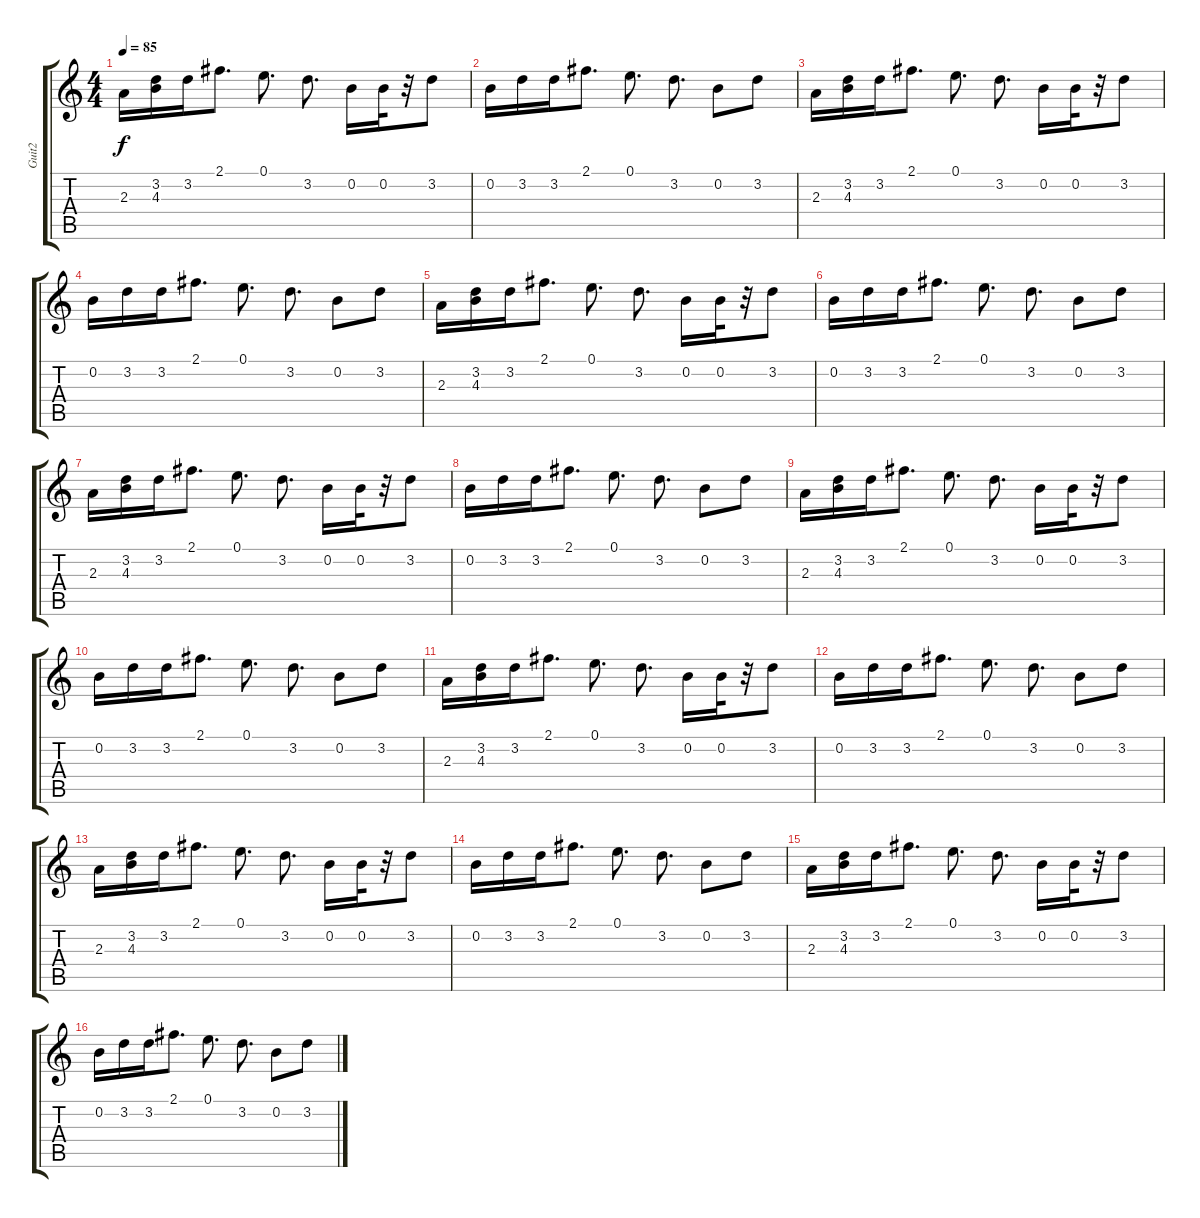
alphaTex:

\track ("Guit2" "Guit2") {instrument electricguitarclean}
\staff {score tabs}
\tuning (E4 B3 G3 D3 A2 E2) {hide}
\ts (4 4)
\tempo 85
\clef g2
\ks c
2.3.16{dy f} (3.2 4.3).16 3.2.16 2.1.8{d} 0.1.8{d} 3.2.8{d} 0.2.16 0.2.32 r.32 3.2.8 |
0.2.16 3.2.16 3.2.16 2.1.8{d} 0.1.8{d} 3.2.8{d} 0.2.8 3.2.8 |
2.3.16 (3.2 4.3).16 3.2.16 2.1.8{d} 0.1.8{d} 3.2.8{d} 0.2.16 0.2.32 r.32 3.2.8 |
0.2.16 3.2.16 3.2.16 2.1.8{d} 0.1.8{d} 3.2.8{d} 0.2.8 3.2.8 |
2.3.16 (3.2 4.3).16 3.2.16 2.1.8{d} 0.1.8{d} 3.2.8{d} 0.2.16 0.2.32 r.32 3.2.8 |
0.2.16 3.2.16 3.2.16 2.1.8{d} 0.1.8{d} 3.2.8{d} 0.2.8 3.2.8 |
2.3.16 (3.2 4.3).16 3.2.16 2.1.8{d} 0.1.8{d} 3.2.8{d} 0.2.16 0.2.32 r.32 3.2.8 |
0.2.16 3.2.16{volume 6} 3.2.16{volume 6} 2.1.8{d volume 6} 0.1.8{d volume 6} 3.2.8{d volume 6} 0.2.8{volume 6} 3.2.8{volume 6} |
2.3.16{volume 6} (3.2 4.3).16{volume 6} 3.2.16{volume 6} 2.1.8{d volume 6} 0.1.8{d volume 5} 3.2.8{d volume 5} 0.2.16{volume 5} 0.2.32{volume 5} r.32 3.2.8{volume 5} |
0.2.16{volume 5} 3.2.16{volume 5} 3.2.16{volume 5} 2.1.8{d volume 5} 0.1.8{d volume 5} 3.2.8{d volume 5} 0.2.8{volume 5} 3.2.8{volume 4} |
2.3.16{volume 4} (3.2 4.3).16{volume 4} 3.2.16{volume 4} 2.1.8{d volume 4} 0.1.8{d volume 4} 3.2.8{d volume 4} 0.2.16{volume 4} 0.2.32{volume 4} r.32 3.2.8{volume 4} |
0.2.16{volume 4} 3.2.16{volume 4} 3.2.16{volume 4} 2.1.8{d volume 4} 0.1.8{d volume 4} 3.2.8{d volume 4} 0.2.8{volume 3} 3.2.8{volume 3} |
2.3.16{volume 3} (3.2 4.3).16{volume 3} 3.2.16{volume 3} 2.1.8{d volume 3} 0.1.8{d volume 3} 3.2.8{d volume 3} 0.2.16{volume 3} 0.2.32{volume 3} r.32 3.2.8{volume 3} |
0.2.16{volume 3} 3.2.16{volume 3} 3.2.16{volume 3} 2.1.8{d volume 2} 0.1.8{d volume 2} 3.2.8{d volume 2} 0.2.8{volume 2} 3.2.8{volume 2} |
2.3.16{volume 2} (3.2 4.3).16{volume 2} 3.2.16{volume 2} 2.1.8{d volume 2} 0.1.8{d volume 2} 3.2.8{d volume 2} 0.2.16{volume 2} 0.2.32{volume 2} r.32 3.2.8{volume 2} |
0.2.16{volume 2} 3.2.16{volume 1} 3.2.16{volume 1} 2.1.8{d volume 1} 0.1.8{d volume 1} 3.2.8{d volume 1} 0.2.8{volume 1} 3.2.8{volume 1}
